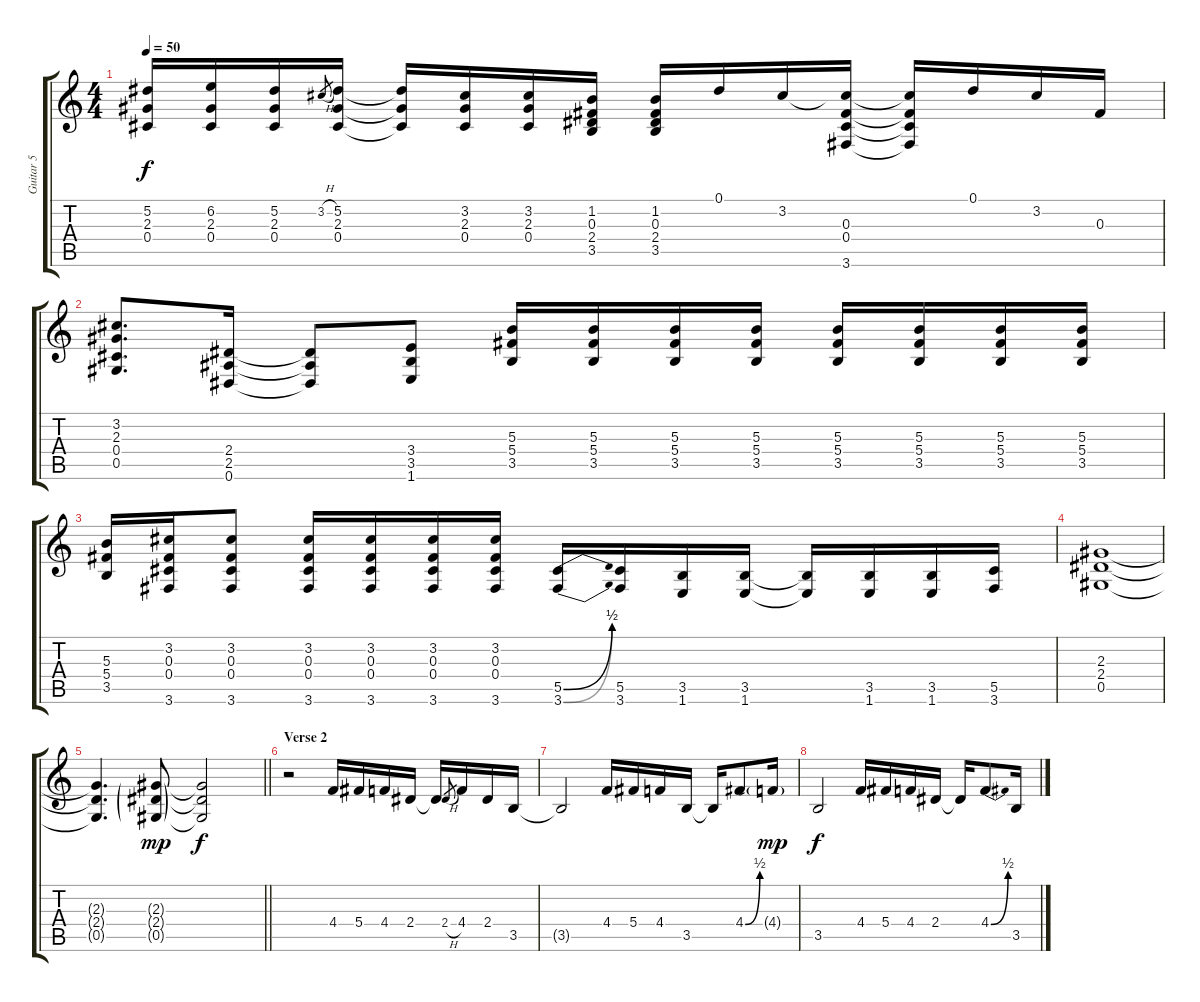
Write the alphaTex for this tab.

\track ("Guitar 5" "Guitar 5") {instrument electricguitarclean}
\staff {score tabs}
\tuning (Eb4 Bb3 Gb3 Db3 Ab2 Eb2) {hide}
\ts (4 4)
\tempo 50
\clef g2
\ks c
(5.2 2.3 0.4).16{dy f} (6.2 2.3 0.4).16 (5.2 2.3 0.4).16 3.2{h}.8{gr} (5.2 2.3 0.4).16 (5.2{t} 2.3{t} 0.4{t}).16 (3.2 2.3 0.4).16 (3.2 2.3 0.4).16 (1.2 0.3 2.4 3.5).16 (1.2 0.3 2.4 3.5).16 0.1.16 3.2.16 (3.2{t} 0.3 0.4 3.6).16 (3.2{t} 0.3{t} 0.4{t} 3.6{t}).16 0.1.16 3.2.16 0.3.16 |
(3.2 2.3 0.4 0.5).8{d} (2.4 2.5 0.6).16 (2.4{t} 2.5{t} 0.6{t}).8 (3.4 3.5 1.6).8 (5.3 5.4 3.5).16 (5.3 5.4 3.5).16 (5.3 5.4 3.5).16 (5.3 5.4 3.5).16 (5.3 5.4 3.5).16 (5.3 5.4 3.5).16 (5.3 5.4 3.5).16 (5.3 5.4 3.5).16 |
(5.3 5.4 3.5).16 (3.2 0.3 0.4 3.6).16 (3.2 0.3 0.4 3.6).8 (3.2 0.3 0.4 3.6).16 (3.2 0.3 0.4 3.6).16 (3.2 0.3 0.4 3.6).16 (3.2 0.3 0.4 3.6).16 (5.5{be (bend 0 0 60 2)} 3.6{be (bend 0 0 60 2)}).16 (5.5 3.6).16 (3.5 1.6).16 (3.5 1.6).16 (3.5{t} 1.6{t}).16 (3.5 1.6).16 (3.5 1.6).16 (5.5 3.6).16 |
(2.3 2.4 0.5).1 |
\barLineRight lightlight
(2.3{t} 2.4{t} 0.5{t}).4{d} (2.3{g} 2.4{g} 0.5{g}).8{dy mp} (2.3{t} 2.4{t} 0.5{t}).2{dy f} |
\section ("" "Verse 2")
r.2 4.4.16 5.4.16 4.4.16 2.4.16 2.4{t}.16 2.4{h}.8{gr} 4.4.16 2.4.16 3.5.16 |
3.5{t}.2 4.4.16 5.4.16 4.4.16 3.5.16 3.5{t}.16 4.4{be (bend 0 0 60 2)}.8 4.4{g}.16{dy mp} |
3.5.2{dy f} 4.4.16 5.4.16 4.4.16 2.4.16 2.4{t}.16 4.4{be (bend 0 0 60 2)}.8 3.5.16
